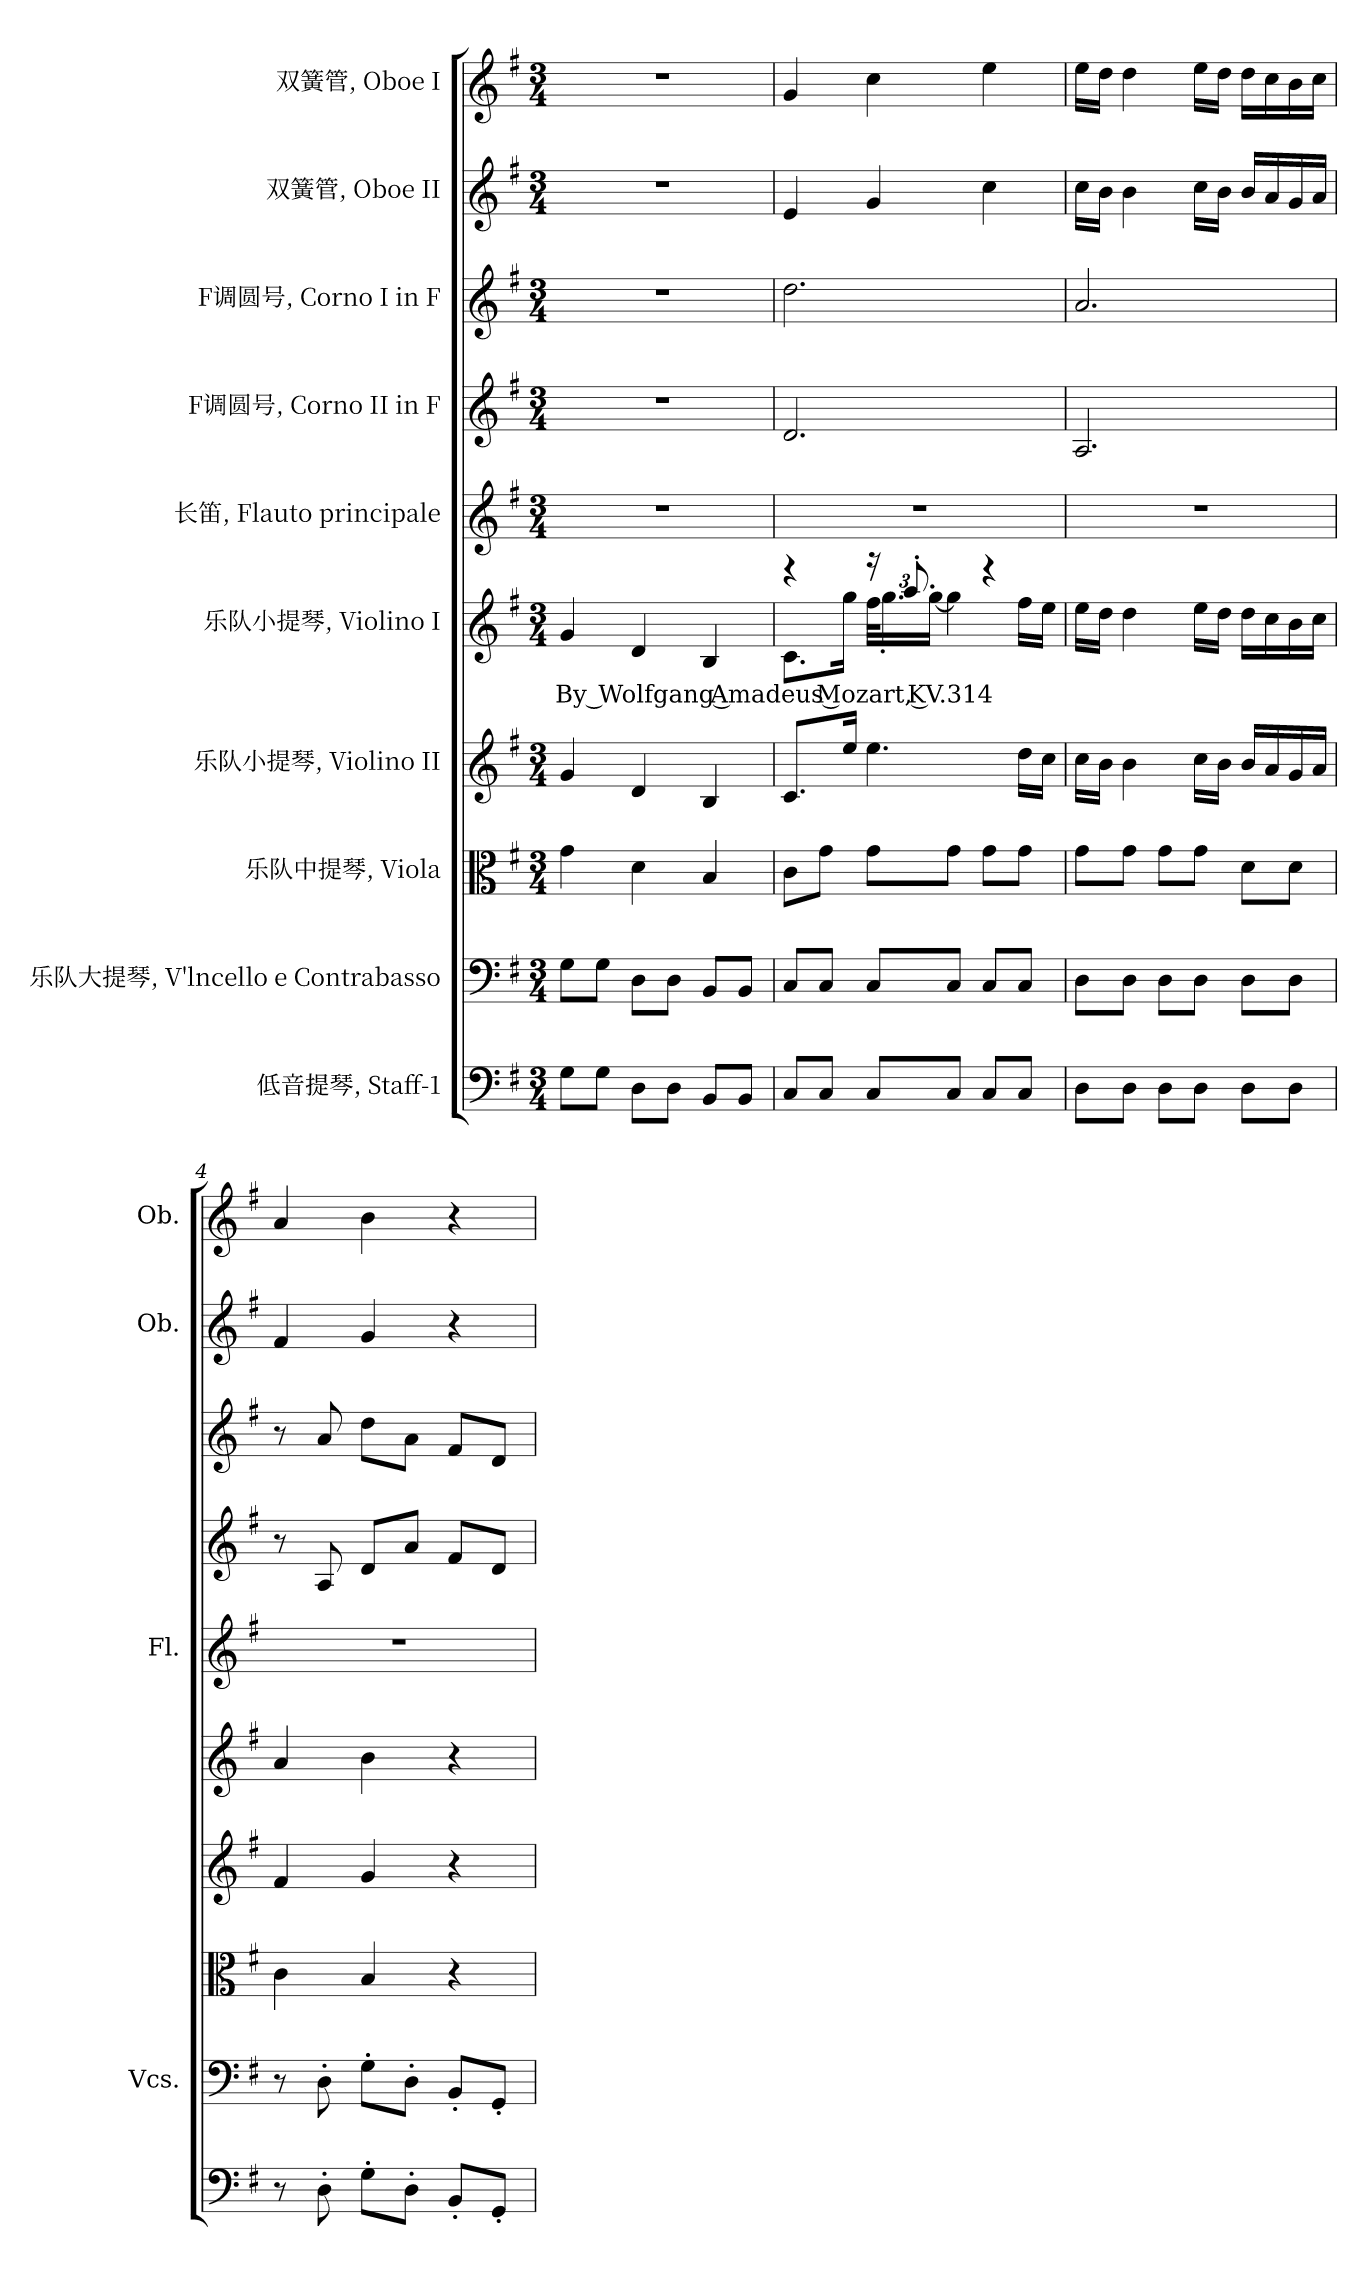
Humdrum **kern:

**kern	**kern	**kern	**kern	**kern	**text	**kern	**kern	**kern	**kern	**kern
*part10	*part9	*part8	*part7	*part6	*part6	*part5	*part4	*part3	*part2	*part1
*staff10	*staff9	*staff8	*staff7	*staff6	*staff6	*staff5	*staff4	*staff3	*staff2	*staff1
*I"低音提琴, Staff-1	*I"乐队大提琴, V'lncello e Contrabasso	*I"乐队中提琴, Viola	*I"乐队小提琴, Violino II	*I"乐队小提琴, Violino I	*	*I"长笛, Flauto principale	*I"F调圆号, Corno II in F	*I"F调圆号, Corno I in F	*I"双簧管, Oboe II	*I"双簧管, Oboe I
*	*I'Vcs.	*	*	*	*	*I'Fl.	*	*	*I'Ob.	*I'Ob.
*clefF4	*clefF4	*clefC3	*clefG2	*clefG2	*	*clefG2	*clefG2	*clefG2	*clefG2	*clefG2
*ITrd7c12	*	*	*	*	*	*	*ITrd4c7	*ITrd4c7	*	*
*k[f#]	*k[f#]	*k[f#]	*k[f#]	*k[f#]	*	*k[f#]	*k[]	*k[]	*k[f#]	*k[f#]
*M3/4	*M3/4	*M3/4	*M3/4	*M3/4	*	*M3/4	*M3/4	*M3/4	*M3/4	*M3/4
*MM40	*MM40	*MM40	*MM40	*MM40	*	*MM40	*MM40	*MM40	*MM40	*MM40
=1	=1	=1	=1	=1	=1	=1	=1	=1	=1	=1
8GG\L	8G\L	4g\	4g/	4g/	By Wolfgang Amadeus Mozart, KV.314	2.r	2.r	2.r	2.r	2.r
8GG\J	8G\J	.	.	.	.	.	.	.	.	.
8DD\L	8D\L	4d\	4d/	4d/	.	.	.	.	.	.
8DD\J	8D\J	.	.	.	.	.	.	.	.	.
8BBB/L	8BB/L	4B/	4B/	4B/	.	.	.	.	.	.
8BBB/J	8BB/J	.	.	.	.	.	.	.	.	.
!!LO:PB:g=z
=2	=2	=2	=2	=2	=2	=2	=2	=2	=2	=2
*	*	*	*	*^	*	*	*	*	*	*
8CC/L	8C/L	8c\L	8.c/L	4r	8.c\L	.	2.r	2.G/	2.g\	4e/	4g/
8CC/J	8C/J	8g\J	.	.	.	.	.	.	.	.	.
.	.	.	16ee/Jk	.	16gg\Jk	.	.	.	.	.	.
*	*	*	*	*	*Xbrackettup	*	*	*	*	*	*
8CC/L	8C/L	8g\L	4.ee\	16r	48ff#\KLL	.	.	.	.	4g/	4cc\
.	.	.	.	.	24.gg'\	.	.	.	.	.	.
.	.	.	.	8.aa'/	.	.	.	.	.	.	.
.	.	.	.	.	[24gg\JJ	.	.	.	.	.	.
8CC/J	8C/J	8g\J	.	.	4gg\]	.	.	.	.	.	.
8CC/L	8C/L	8g\L	.	4r	.	.	.	.	.	4cc\	4ee\
8CC/J	8C/J	8g\J	16dd\LL	.	16ff#\LL	.	.	.	.	.	.
.	.	.	16cc\JJ	.	16ee\JJ	.	.	.	.	.	.
*	*	*	*	*v	*v	*	*	*	*	*	*
=3	=3	=3	=3	=3	=3	=3	=3	=3	=3	=3
8DD\L	8D\L	8g\L	16cc\LL	16ee\LL	.	2.r	2.D/	2.d/	16cc\LL	16ee\LL
.	.	.	16b\JJ	16dd\JJ	.	.	.	.	16b\JJ	16dd\JJ
8DD\J	8D\J	8g\J	4b\	4dd\	.	.	.	.	4b\	4dd\
8DD\L	8D\L	8g\L	.	.	.	.	.	.	.	.
8DD\J	8D\J	8g\J	16cc\LL	16ee\LL	.	.	.	.	16cc\LL	16ee\LL
.	.	.	16b\JJ	16dd\JJ	.	.	.	.	16b\JJ	16dd\JJ
8DD\L	8D\L	8d\L	16b/LL	16dd\LL	.	.	.	.	16b/LL	16dd\LL
.	.	.	16a/	16cc\	.	.	.	.	16a/	16cc\
8DD\J	8D\J	8d\J	16g/	16b\	.	.	.	.	16g/	16b\
.	.	.	16a/JJ	16cc\JJ	.	.	.	.	16a/JJ	16cc\JJ
=4	=4	=4	=4	=4	=4	=4	=4	=4	=4	=4
8r	8r	4c\	4f#/	4a/	.	2.r	8r	8r	4f#/	4a/
8DD'\	8D'\	.	.	.	.	.	8D/	8d/	.	.
8GG'\L	8G'\L	4B/	4g/	4b\	.	.	8G/L	8g\L	4g/	4b\
8DD'\J	8D'\J	.	.	.	.	.	8d/J	8d\J	.	.
8BBB'/L	8BB'/L	4r	4r	4r	.	.	8B/L	8B/L	4r	4r
8GGG'/J	8GG'/J	.	.	.	.	.	8G/J	8G/J	.	.
=	=	=	=	=	=	=	=	=	=	=
*-	*-	*-	*-	*-	*-	*-	*-	*-	*-	*-
